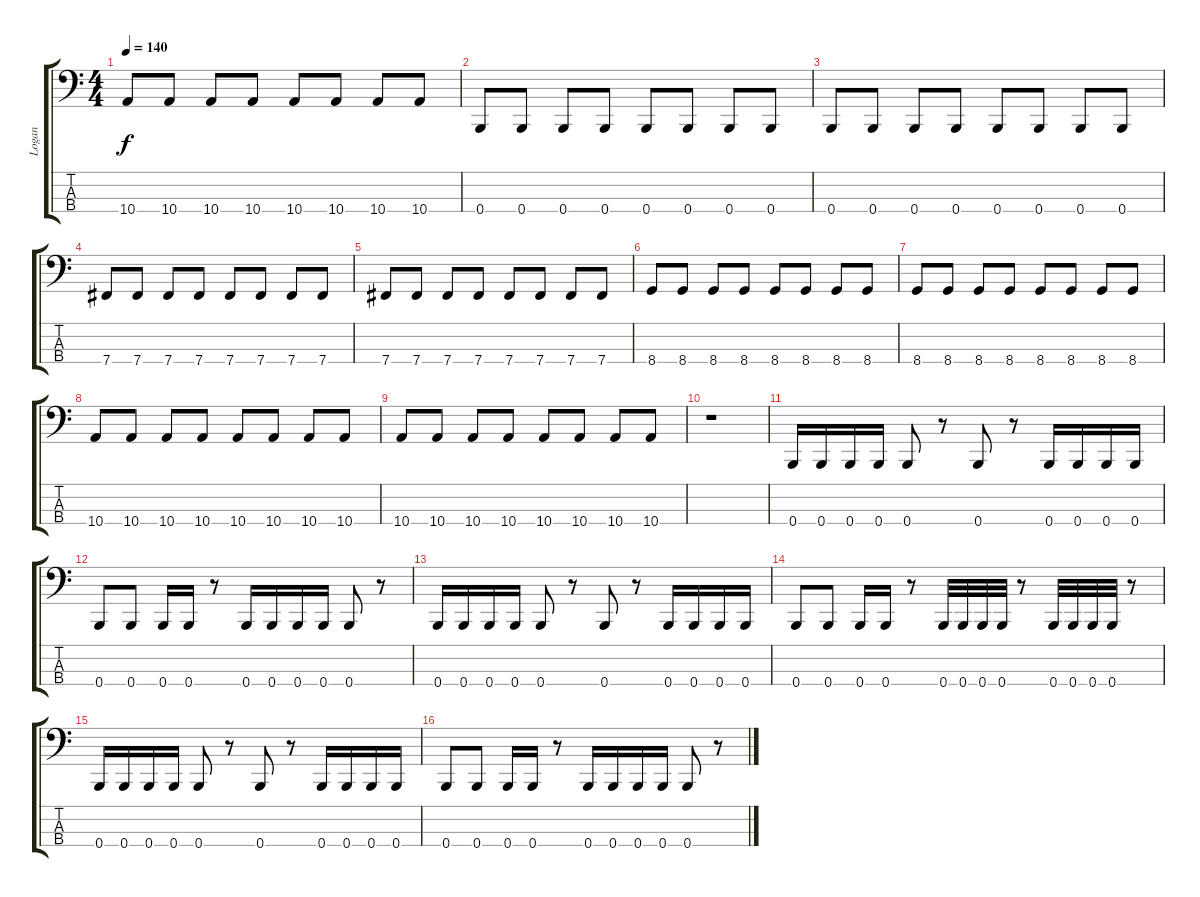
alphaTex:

\track ("Logan" "Logan") {instrument electricbasspick}
\staff {score tabs}
\tuning (E2 B1 Gb1 B0) {hide}
\ts (4 4)
\tempo 140
\clef f4
\ks c
10.4.8{dy f} 10.4.8 10.4.8 10.4.8 10.4.8 10.4.8 10.4.8 10.4.8 |
0.4.8 0.4.8 0.4.8 0.4.8 0.4.8 0.4.8 0.4.8 0.4.8 |
0.4.8 0.4.8 0.4.8 0.4.8 0.4.8 0.4.8 0.4.8 0.4.8 |
7.4.8 7.4.8 7.4.8 7.4.8 7.4.8 7.4.8 7.4.8 7.4.8 |
7.4.8 7.4.8 7.4.8 7.4.8 7.4.8 7.4.8 7.4.8 7.4.8 |
8.4.8 8.4.8 8.4.8 8.4.8 8.4.8 8.4.8 8.4.8 8.4.8 |
8.4.8 8.4.8 8.4.8 8.4.8 8.4.8 8.4.8 8.4.8 8.4.8 |
10.4.8 10.4.8 10.4.8 10.4.8 10.4.8 10.4.8 10.4.8 10.4.8 |
10.4.8 10.4.8 10.4.8 10.4.8 10.4.8 10.4.8 10.4.8 10.4.8 |
r.1 |
0.4.16 0.4.16 0.4.16 0.4.16 0.4.8 r.8 0.4.8 r.8 0.4.16 0.4.16 0.4.16 0.4.16 |
0.4.8 0.4.8 0.4.16 0.4.16 r.8 0.4.16 0.4.16 0.4.16 0.4.16 0.4.8 r.8 |
0.4.16 0.4.16 0.4.16 0.4.16 0.4.8 r.8 0.4.8 r.8 0.4.16 0.4.16 0.4.16 0.4.16 |
0.4.8 0.4.8 0.4.16 0.4.16 r.8 0.4.32 0.4.32 0.4.32 0.4.32 r.8 0.4.32 0.4.32 0.4.32 0.4.32 r.8 |
0.4.16 0.4.16 0.4.16 0.4.16 0.4.8 r.8 0.4.8 r.8 0.4.16 0.4.16 0.4.16 0.4.16 |
0.4.8 0.4.8 0.4.16 0.4.16 r.8 0.4.16 0.4.16 0.4.16 0.4.16 0.4.8 r.8
